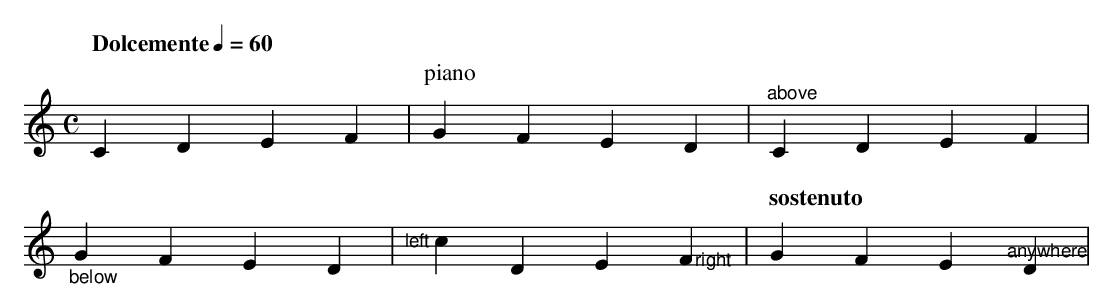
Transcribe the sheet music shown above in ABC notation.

X:1
M: C
Q: "Dolcemente" 1/4=60
L: 1/4
K: C
CDEF|[P:piano]GFED|"^above"CDEF|
"_below"GFED|"<left"cDE">right"F|\
[Q: "sostenuto"] GFE"@-15,5.7anywhere"D|
